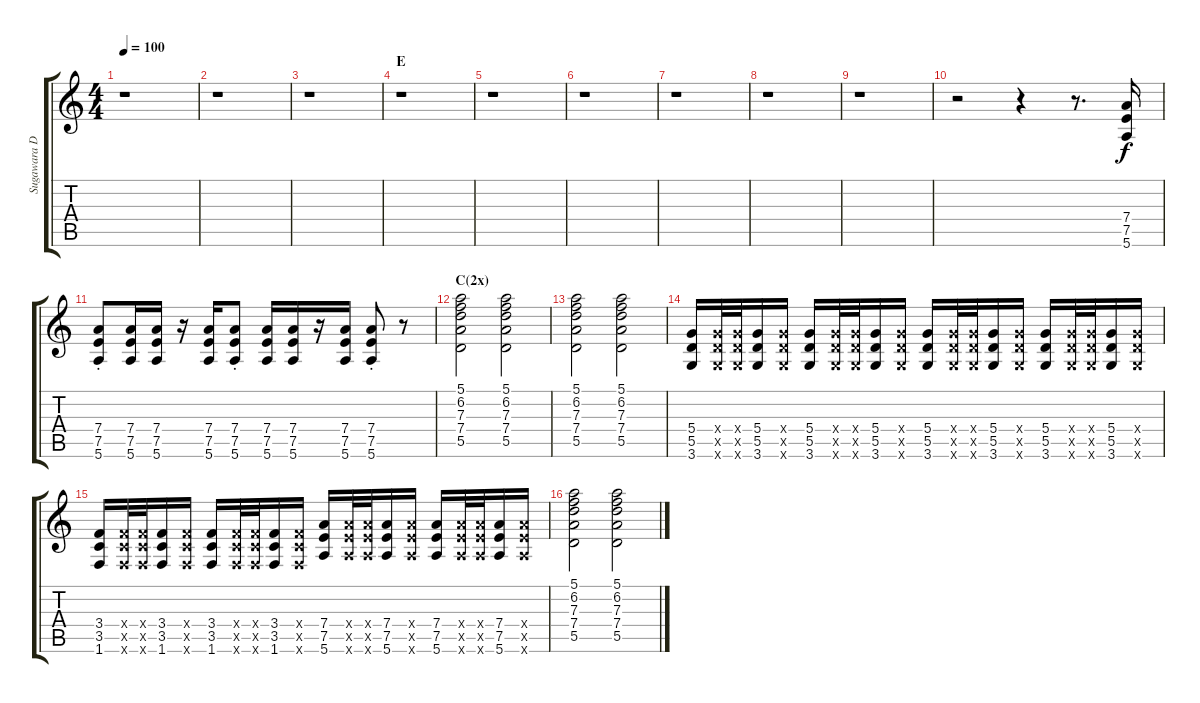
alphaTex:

\track ("Sugawara Distortion" "Sugawara D") {instrument overdrivenguitar}
\staff {score tabs}
\tuning (E4 B3 G3 D3 A2 E2) {hide}
\ts (4 4)
\tempo 100
\clef g2
\ks c
r.1{dy f} |
r.1 |
r.1 |
\section ("" "E")
r.1 |
r.1 |
r.1 |
r.1 |
r.1 |
r.1 |
r.2 r.4 r.8{d} (7.4 7.5 5.6).16 |
(7.4{st} 7.5{st} 5.6{st}).8 (7.4 7.5 5.6).16 (7.4 7.5 5.6).16 r.16 (7.4 7.5 5.6).16 (7.4{st} 7.5{st} 5.6{st}).8 (7.4 7.5 5.6).16 (7.4 7.5 5.6).16 r.16 (7.4 7.5 5.6).16 (7.4{st} 7.5{st} 5.6{st}).8 r.8 |
\section ("" "C(2x)")
(5.1 6.2 7.3 7.4 5.5).2 (5.1 6.2 7.3 7.4 5.5).2 |
(5.1 6.2 7.3 7.4 5.5).2 (5.1 6.2 7.3 7.4 5.5).2 |
(5.4 5.5 3.6).16 (5.4{x} 5.5{x} 3.6{x}).32 (5.4{x} 5.5{x} 3.6{x}).32 (5.4 5.5 3.6).16 (5.4{x} 5.5{x} 3.6{x}).16 (5.4 5.5 3.6).16 (5.4{x} 5.5{x} 3.6{x}).32 (5.4{x} 5.5{x} 3.6{x}).32 (5.4 5.5 3.6).16 (5.4{x} 5.5{x} 3.6{x}).16 (5.4 5.5 3.6).16 (5.4{x} 5.5{x} 3.6{x}).32 (5.4{x} 5.5{x} 3.6{x}).32 (5.4 5.5 3.6).16 (5.4{x} 5.5{x} 3.6{x}).16 (5.4 5.5 3.6).16 (5.4{x} 5.5{x} 3.6{x}).32 (5.4{x} 5.5{x} 3.6{x}).32 (5.4 5.5 3.6).16 (5.4{x} 5.5{x} 3.6{x}).16 |
(3.4 3.5 1.6).16 (3.4{x} 3.5{x} 1.6{x}).32 (3.4{x} 3.5{x} 1.6{x}).32 (3.4 3.5 1.6).16 (3.4{x} 3.5{x} 1.6{x}).16 (3.4 3.5 1.6).16 (3.4{x} 3.5{x} 1.6{x}).32 (3.4{x} 3.5{x} 1.6{x}).32 (3.4 3.5 1.6).16 (3.4{x} 3.5{x} 1.6{x}).16 (7.4 7.5 5.6).16 (7.4{x} 7.5{x} 5.6{x}).32 (7.4{x} 7.5{x} 5.6{x}).32 (7.4 7.5 5.6).16 (7.4{x} 7.5{x} 5.6{x}).16 (7.4 7.5 5.6).16 (7.4{x} 7.5{x} 5.6{x}).32 (7.4{x} 7.5{x} 5.6{x}).32 (7.4 7.5 5.6).16 (7.4{x} 7.5{x} 5.6{x}).16 |
(5.1 6.2 7.3 7.4 5.5).2 (5.1 6.2 7.3 7.4 5.5).2
